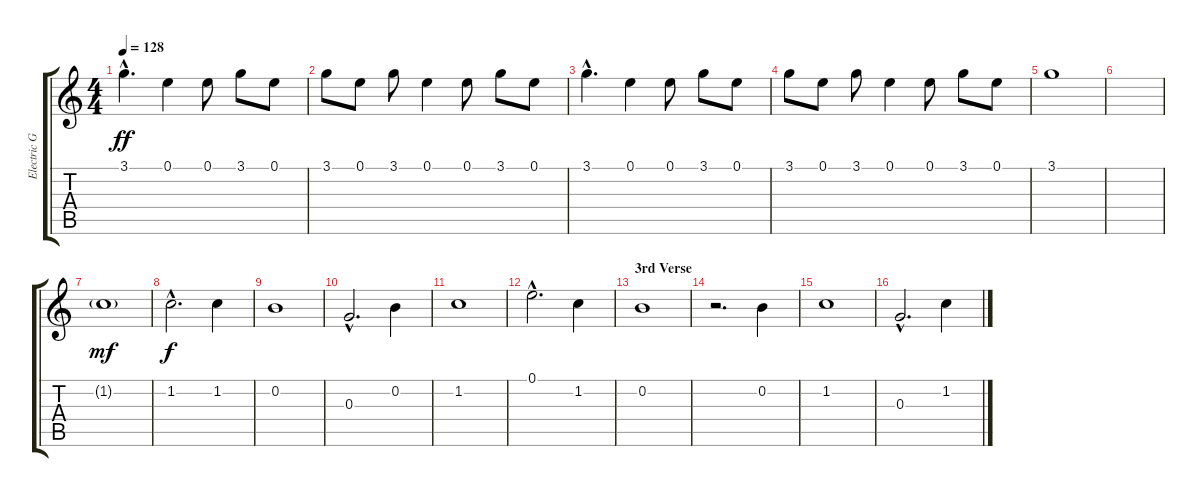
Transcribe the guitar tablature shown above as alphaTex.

\track ("Electric Guitar (Clean)" "Electric G") {instrument electricguitarclean}
\staff {score tabs}
\tuning (E4 B3 G3 D3 A2 E2) {hide}
\ts (4 4)
\tempo 128
\clef g2
\ks c
3.1{hac}.4{d dy ff} 0.1.4 0.1.8 3.1.8 0.1.8 |
3.1.8 0.1.8 3.1.8 0.1.4 0.1.8 3.1.8 0.1.8 |
3.1{hac}.4{d} 0.1.4 0.1.8 3.1.8 0.1.8 |
3.1.8 0.1.8 3.1.8 0.1.4 0.1.8 3.1.8 0.1.8 |
3.1.1 |
|
1.2{g}.1{dy mf} |
1.2{hac}.2{d dy f} 1.2.4 |
0.2.1 |
0.3{hac}.2{d} 0.2.4 |
1.2.1 |
0.1{hac}.2{d} 1.2.4 |
\section ("" "3rd Verse")
0.2.1 |
r.2{d} 0.2.4 |
1.2.1 |
0.3{hac}.2{d} 1.2.4
